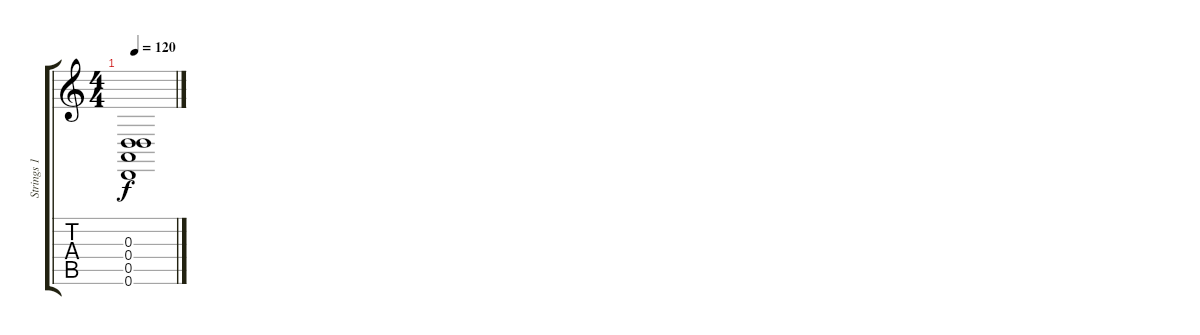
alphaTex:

\track ("Strings 1" "Strings 1") {instrument stringensemble1}
\staff {score tabs}
\tuning (D4 B3 D3 D3 A2 D2) {hide}
\ts (4 4)
\tempo 120
\clef g2
\ks c
(0.3 0.4 0.5 0.6).1{dy f}
